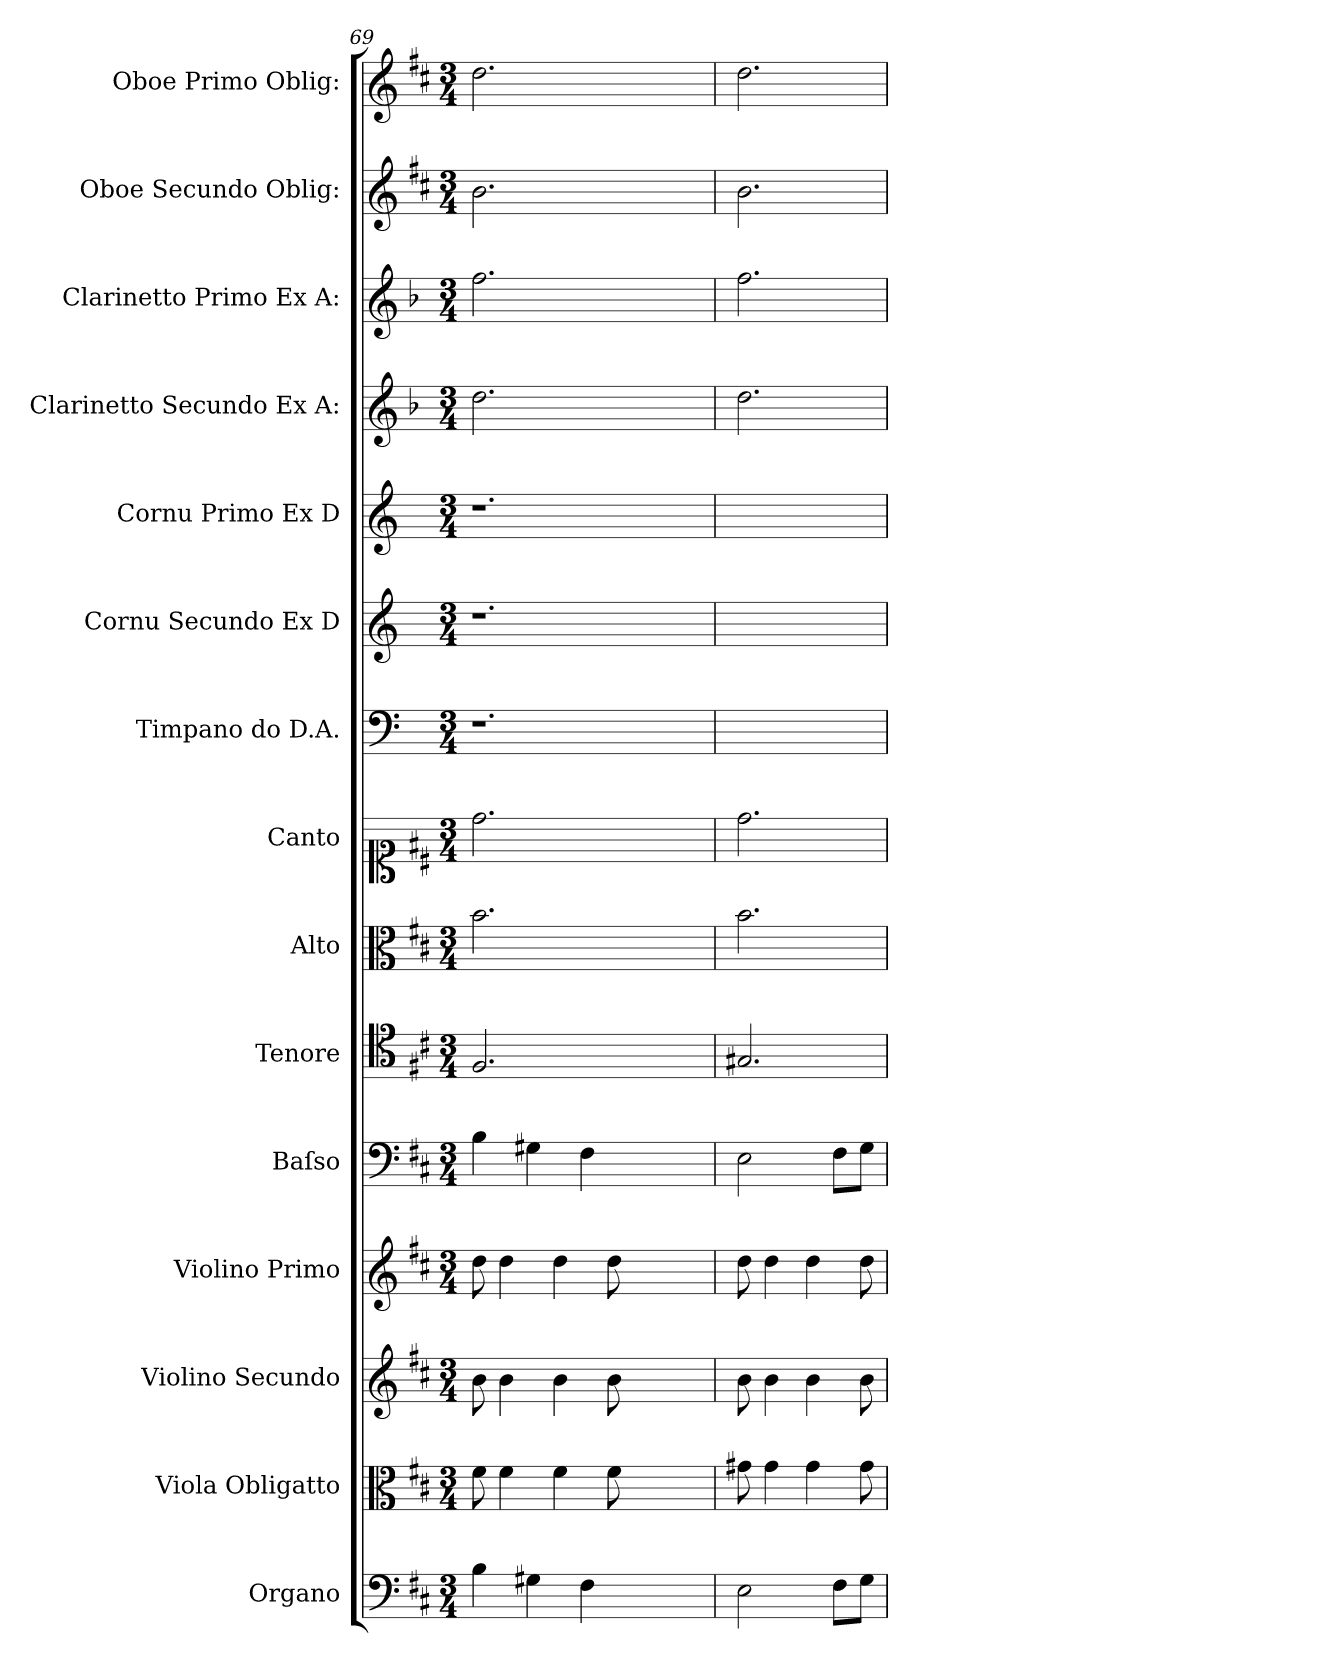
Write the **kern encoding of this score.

**kern	**kern	**kern	**kern	**kern	**kern	**kern	**kern	**kern	**kern	**kern	**kern	**kern	**kern	**kern
*part15	*part14	*part13	*part12	*part11	*part10	*part9	*part8	*part7	*part6	*part5	*part4	*part3	*part2	*part1
*staff15	*staff14	*staff13	*staff12	*staff11	*staff10	*staff9	*staff8	*staff7	*staff6	*staff5	*staff4	*staff3	*staff2	*staff1
*I"Organo	*I"Viola Obligatto	*I"Violino Secundo	*I"Violino Primo	*I"Baſso	*I"Tenore	*I"Alto	*I"Canto	*I"Timpano do D.A.	*I"Cornu Secundo Ex D	*I"Cornu Primo Ex D	*I"Clarinetto Secundo Ex A:	*I"Clarinetto Primo Ex A:	*I"Oboe Secundo Oblig:	*I"Oboe Primo Oblig:
*I'org	*I'vla obl	*I'vl 2	*I'vl 1	*I'B	*I'T	*I'A	*	*I'timp	*	*	*I'cl 2 in A	*I'cl 1 in A	*I'ob 2	*I'ob 1
*clefF4	*clefC3	*clefG2	*clefG2	*clefF4	*clefC4	*clefC3	*clefC1	*clefF4	*clefG2	*clefG2	*clefG2	*clefG2	*clefG2	*clefG2
*	*	*	*	*	*	*	*	*	*ITrd-1c-2	*ITrd-1c-2	*ITrd2c3	*ITrd2c3	*	*
*k[f#c#]	*k[f#c#]	*k[f#c#]	*k[f#c#]	*k[f#c#]	*k[f#c#]	*k[f#c#]	*k[f#c#]	*k[]	*k[f#c#]	*k[f#c#]	*k[f#c#]	*k[f#c#]	*k[f#c#]	*k[f#c#]
*M3/4	*M3/4	*M3/4	*M3/4	*M3/4	*M3/4	*M3/4	*M3/4	*M3/4	*M3/4	*M3/4	*M3/4	*M3/4	*M3/4	*M3/4
=69	=69	=69	=69	=69	=69	=69	=69	=69	=69	=69	=69	=69	=69	=69
4B\	8f#\	8b\	8dd\	4B\	2.F#/	2.b\	2.dd\	1.r	1.r	1.r	2.b\	2.dd\	2.b\	2.dd\
.	4f#\	4b\	4dd\	.	.	.	.	.	.	.	.	.	.	.
4G#X\	.	.	.	4G#X\	.	.	.	.	.	.	.	.	.	.
.	4f#\	4b\	4dd\	.	.	.	.	.	.	.	.	.	.	.
4F#\	.	.	.	4F#\	.	.	.	.	.	.	.	.	.	.
.	8f#\	8b\	8dd\	.	.	.	.	.	.	.	.	.	.	.
2.ryy	2.ryy	2.ryy	2.ryy	2.ryy	2.ryy	2.ryy	2.ryy	.	.	.	2.ryy	2.ryy	2.ryy	2.ryy
=70	=70	=70	=70	=70	=70	=70	=70	=70	=70	=70	=70	=70	=70	=70
2E\	8g#X\	8b\	8dd\	2E\	2.G#X/	2.b\	2.dd\	2.ryy	2.ryy	2.ryy	2.b\	2.dd\	2.b\	2.dd\
.	4g#\	4b\	4dd\	.	.	.	.	.	.	.	.	.	.	.
.	4g#\	4b\	4dd\	.	.	.	.	.	.	.	.	.	.	.
8F#\L	.	.	.	8F#\L	.	.	.	.	.	.	.	.	.	.
8G\J	8g#\	8b\	8dd\	8G\J	.	.	.	.	.	.	.	.	.	.
=	=	=	=	=	=	=	=	=	=	=	=	=	=	=
*-	*-	*-	*-	*-	*-	*-	*-	*-	*-	*-	*-	*-	*-	*-
